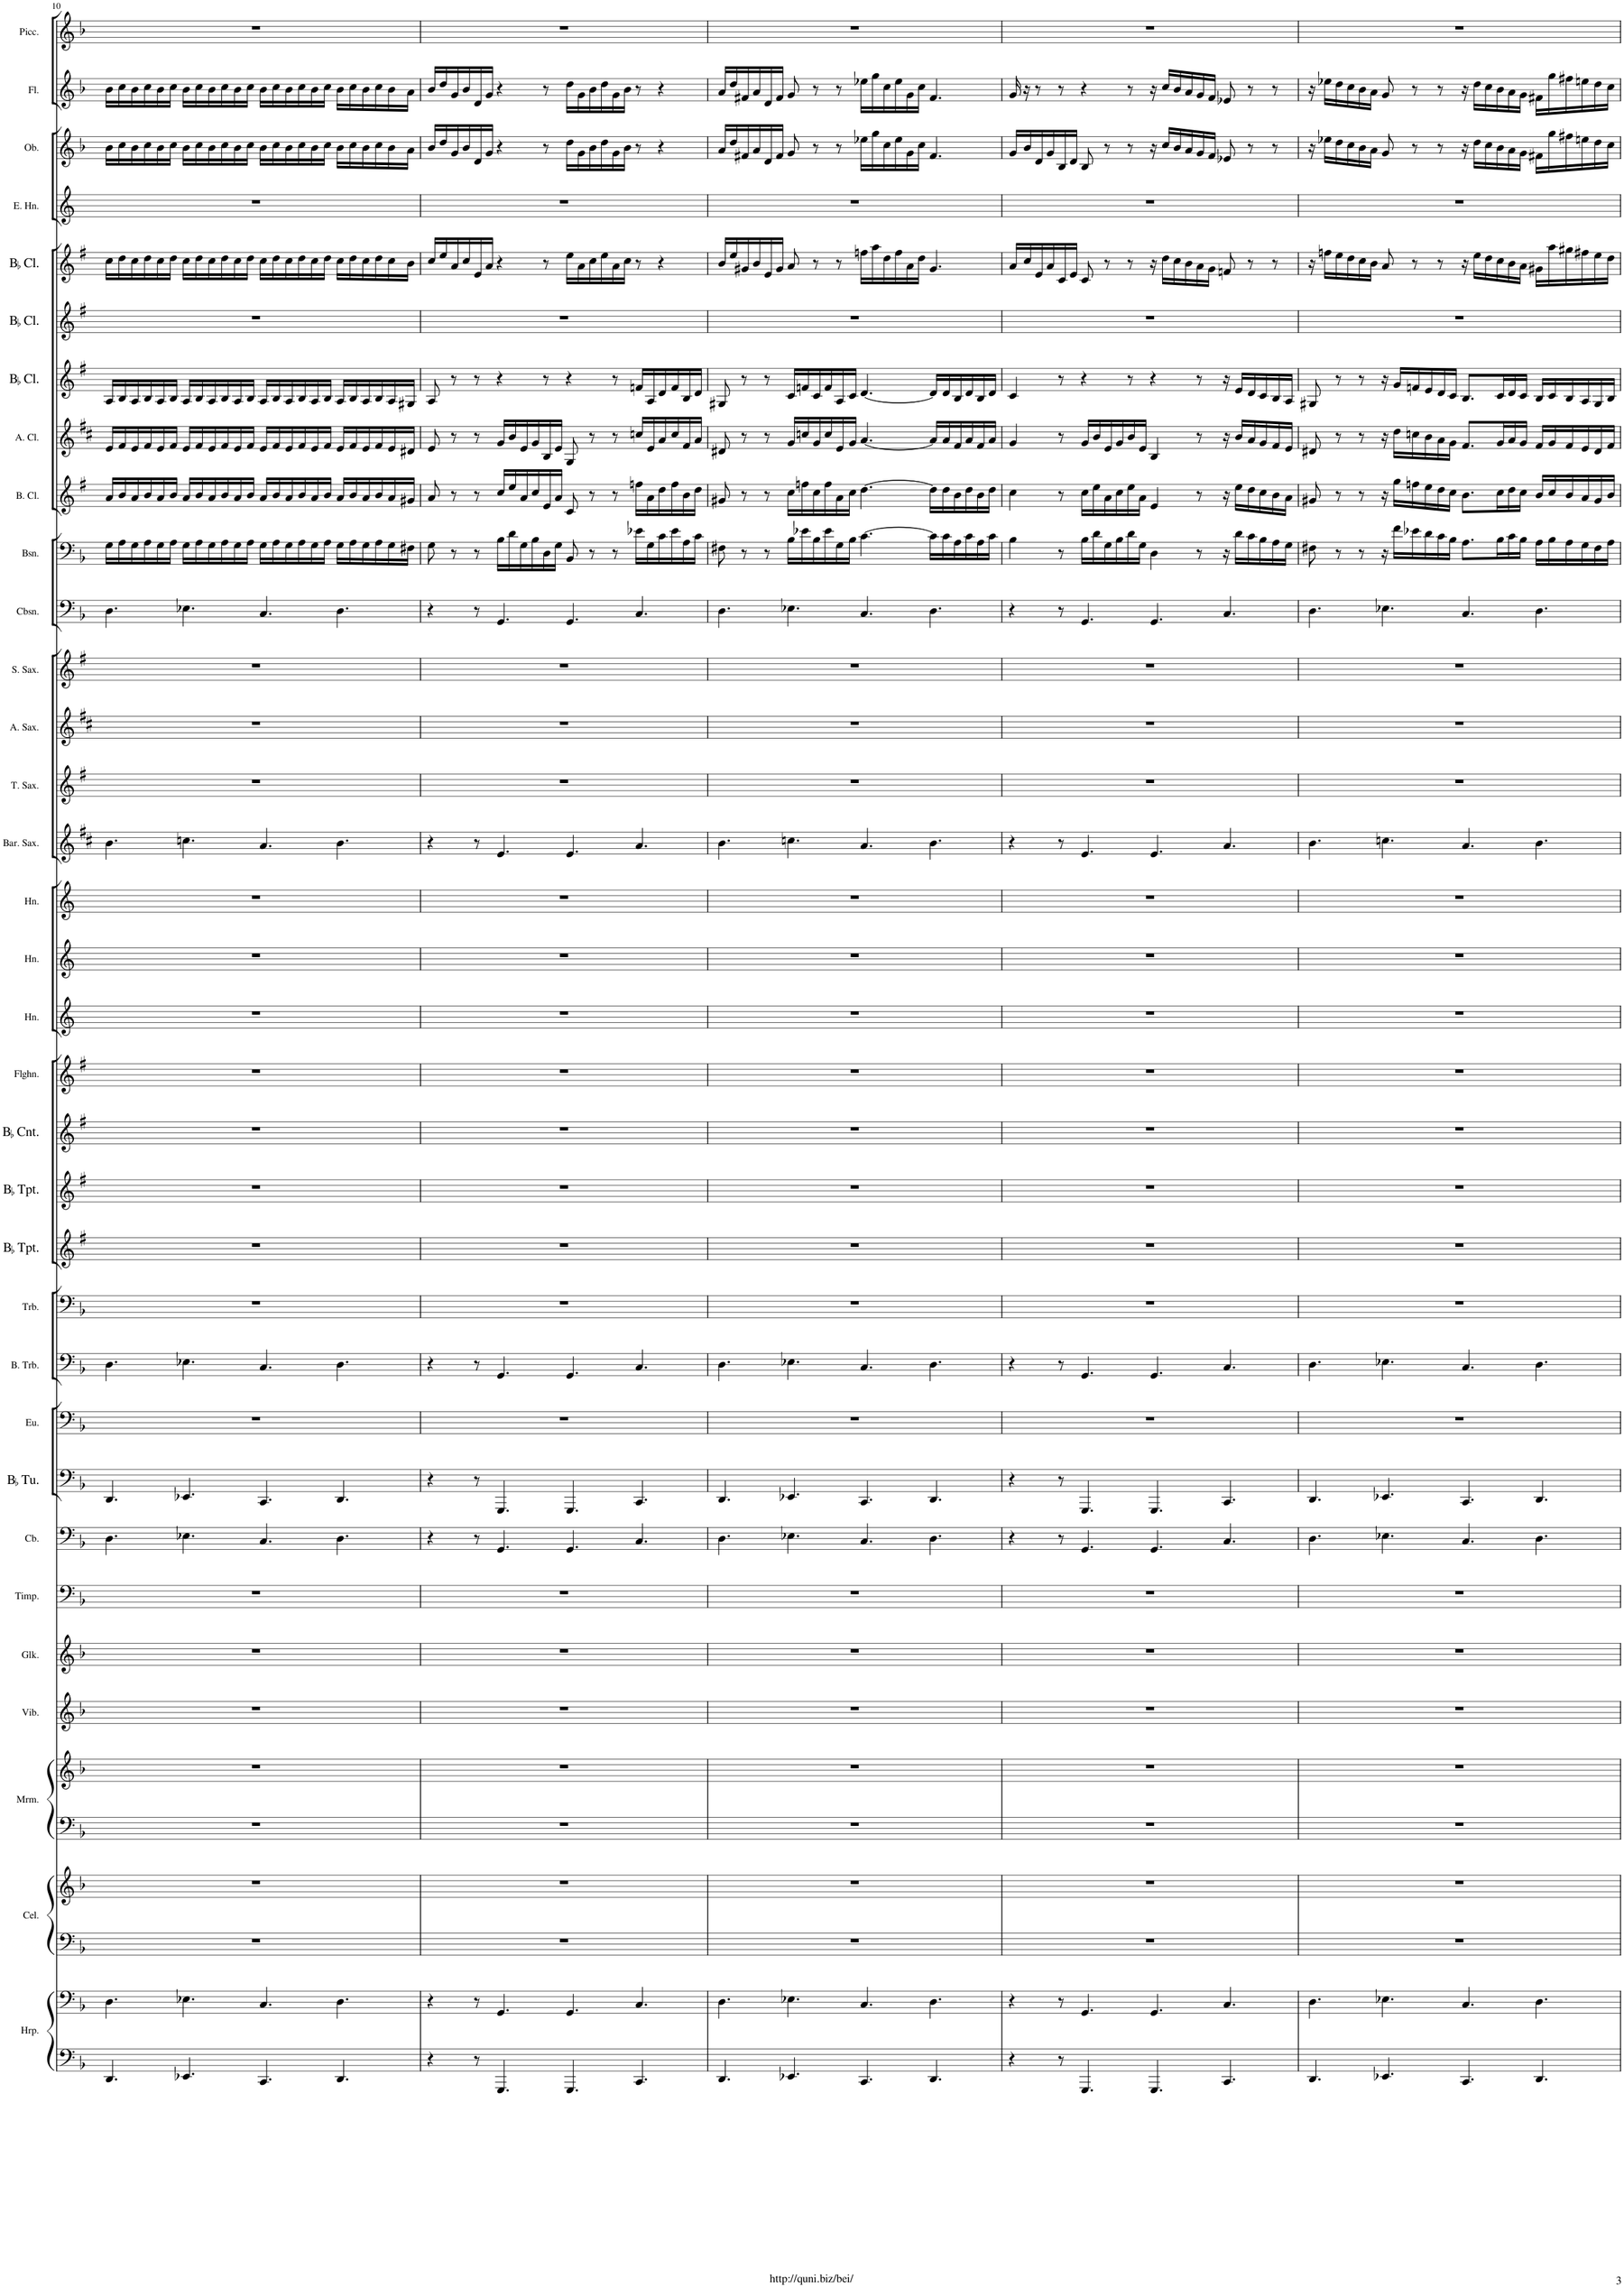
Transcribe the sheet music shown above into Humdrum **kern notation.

**kern	**kern	**kern	**kern	**kern	**kern	**kern	**kern	**kern	**kern	**kern	**kern	**kern	**kern	**kern	**kern	**kern	**kern	**kern	**kern	**kern	**kern	**kern	**kern	**kern	**kern	**kern	**kern	**kern	**kern	**kern	**kern	**kern	**kern	**kern	**kern
*part33	*part33	*part32	*part32	*part31	*part31	*part30	*part29	*part28	*part27	*part26	*part25	*part24	*part23	*part22	*part21	*part20	*part19	*part18	*part17	*part16	*part15	*part14	*part13	*part12	*part11	*part10	*part9	*part8	*part7	*part6	*part5	*part4	*part3	*part2	*part1
*staff36	*staff35	*staff34	*staff33	*staff32	*staff31	*staff30	*staff29	*staff28	*staff27	*staff26	*staff25	*staff24	*staff23	*staff22	*staff21	*staff20	*staff19	*staff18	*staff17	*staff16	*staff15	*staff14	*staff13	*staff12	*staff11	*staff10	*staff9	*staff8	*staff7	*staff6	*staff5	*staff4	*staff3	*staff2	*staff1
*I"Harp	*	*I"Celesta	*	*I"Marimba	*	*I"Vibraphone	*I"Glockenspiel	*I"Timpani	*I"Double Bass	*I"BaccidentalFlat Tuba	*I"Euphonium	*I"Bass Trombone	*I"Trombone	*I"BaccidentalFlat Trumpet	*I"BaccidentalFlat Trumpet	*I"BaccidentalFlat Cornet	*I"Flugelhorn	*I"Horn	*I"Horn	*I"Horn	*I"Baritone Saxophone	*I"Tenor Saxophone	*I"Alto Saxophone	*I"Soprano Saxophone	*I"Contrabassoon	*I"Bassoon	*I"Bass Clarinet	*I"Alto Clarinet	*I"BaccidentalFlat Clarinet	*I"BaccidentalFlat Clarinet	*I"BaccidentalFlat Clarinet	*I"English Horn	*I"Oboe	*I"Flute	*I"Piccolo
*I'Hrp.	*	*I'Cel.	*	*I'Mrm.	*	*I'Vib.	*I'Glk.	*I'Timp.	*	*I'BaccidentalFlat Tu.	*I'Eu.	*I'B. Trb.	*I'Trb.	*I'BaccidentalFlat Tpt.	*I'BaccidentalFlat Tpt.	*I'BaccidentalFlat Cnt.	*I'Flghn.	*I'Hn.	*I'Hn.	*I'Hn.	*I'Bar. Sax.	*I'T. Sax.	*I'A. Sax.	*I'S. Sax.	*I'Cbsn.	*I'Bsn.	*I'B. Cl.	*I'A. Cl.	*I'BaccidentalFlat Cl.	*I'BaccidentalFlat Cl.	*I'BaccidentalFlat Cl.	*I'E. Hn.	*I'Ob.	*I'Fl.	*I'Picc.
!!LO:PB:g=z
*clefF4	*clefF4	*clefF4	*clefG2	*clefF4	*clefG2	*clefG2	*clefG2	*clefF4	*clefF4	*clefF4	*clefF4	*clefF4	*clefF4	*clefG2	*clefG2	*clefG2	*clefG2	*clefG2	*clefG2	*clefG2	*clefG2	*clefG2	*clefG2	*clefG2	*clefF4	*clefF4	*clefG2	*clefG2	*clefG2	*clefG2	*clefG2	*clefG2	*clefG2	*clefG2	*clefG2
*	*	*Trd-7c-12	*Trd-7c-12	*	*	*	*Trd-14c-24	*	*Trd7c12	*	*	*	*	*Trd1c2	*Trd1c2	*Trd1c2	*Trd1c2	*Trd4c7	*Trd4c7	*Trd4c7	*Trd12c21	*Trd8c14	*Trd5c9	*Trd1c2	*Trd7c12	*	*Trd8c14	*Trd5c9	*Trd1c2	*Trd1c2	*Trd1c2	*Trd4c7	*	*	*Trd-7c-12
*k[b-]	*k[b-]	*k[b-]	*k[b-]	*k[b-]	*k[b-]	*k[b-]	*k[b-]	*k[b-]	*k[b-]	*k[b-]	*k[b-]	*k[b-]	*k[b-]	*k[f#]	*k[f#]	*k[f#]	*k[f#]	*k[]	*k[]	*k[]	*k[f#c#]	*k[f#]	*k[f#c#]	*k[f#]	*k[b-]	*k[b-]	*k[f#]	*k[f#c#]	*k[f#]	*k[f#]	*k[f#]	*k[]	*k[b-]	*k[b-]	*k[b-]
*M12/8	*M12/8	*M12/8	*M12/8	*M12/8	*M12/8	*M12/8	*M12/8	*M12/8	*M12/8	*M12/8	*M12/8	*M12/8	*M12/8	*M12/8	*M12/8	*M12/8	*M12/8	*M12/8	*M12/8	*M12/8	*M12/8	*M12/8	*M12/8	*M12/8	*M12/8	*M12/8	*M12/8	*M12/8	*M12/8	*M12/8	*M12/8	*M12/8	*M12/8	*M12/8	*M12/8
=10	=10	=10	=10	=10	=10	=10	=10	=10	=10	=10	=10	=10	=10	=10	=10	=10	=10	=10	=10	=10	=10	=10	=10	=10	=10	=10	=10	=10	=10	=10	=10	=10	=10	=10	=10
4.DD/	4.D\	1.r	1.r	1.r	1.r	1.r	1.r	1.r	4.D\	4.DD/	1.r	4.D\	1.r	1.r	1.r	1.r	1.r	1.r	1.r	1.r	4.b\	1.r	1.r	1.r	4.D\	16G\LL	16a/LL	16e/LL	16A/LL	1.r	16cc\LL	1.r	16b-\LL	16b-\LL	1.r
.	.	.	.	.	.	.	.	.	.	.	.	.	.	.	.	.	.	.	.	.	.	.	.	.	.	16A\	16b/	16f#/	16B/	.	16dd\	.	16cc\	16cc\	.
.	.	.	.	.	.	.	.	.	.	.	.	.	.	.	.	.	.	.	.	.	.	.	.	.	.	16G\	16a/	16e/	16A/	.	16cc\	.	16b-\	16b-\	.
.	.	.	.	.	.	.	.	.	.	.	.	.	.	.	.	.	.	.	.	.	.	.	.	.	.	16A\	16b/	16f#/	16B/	.	16dd\	.	16cc\	16cc\	.
.	.	.	.	.	.	.	.	.	.	.	.	.	.	.	.	.	.	.	.	.	.	.	.	.	.	16G\	16a/	16e/	16A/	.	16cc\	.	16b-\	16b-\	.
.	.	.	.	.	.	.	.	.	.	.	.	.	.	.	.	.	.	.	.	.	.	.	.	.	.	16A\JJ	16b/JJ	16f#/JJ	16B/JJ	.	16dd\JJ	.	16cc\JJ	16cc\JJ	.
4.EE-X/	4.E-X\	.	.	.	.	.	.	.	4.E-X\	4.EE-X/	.	4.E-X\	.	.	.	.	.	.	.	.	4.ccn\	.	.	.	4.E-X\	16G\LL	16a/LL	16e/LL	16A/LL	.	16cc\LL	.	16b-\LL	16b-\LL	.
.	.	.	.	.	.	.	.	.	.	.	.	.	.	.	.	.	.	.	.	.	.	.	.	.	.	16A\	16b/	16f#/	16B/	.	16dd\	.	16cc\	16cc\	.
.	.	.	.	.	.	.	.	.	.	.	.	.	.	.	.	.	.	.	.	.	.	.	.	.	.	16G\	16a/	16e/	16A/	.	16cc\	.	16b-\	16b-\	.
.	.	.	.	.	.	.	.	.	.	.	.	.	.	.	.	.	.	.	.	.	.	.	.	.	.	16A\	16b/	16f#/	16B/	.	16dd\	.	16cc\	16cc\	.
.	.	.	.	.	.	.	.	.	.	.	.	.	.	.	.	.	.	.	.	.	.	.	.	.	.	16G\	16a/	16e/	16A/	.	16cc\	.	16b-\	16b-\	.
.	.	.	.	.	.	.	.	.	.	.	.	.	.	.	.	.	.	.	.	.	.	.	.	.	.	16A\JJ	16b/JJ	16f#/JJ	16B/JJ	.	16dd\JJ	.	16cc\JJ	16cc\JJ	.
4.CC/	4.C/	.	.	.	.	.	.	.	4.C/	4.CC/	.	4.C/	.	.	.	.	.	.	.	.	4.a/	.	.	.	4.C/	16G\LL	16a/LL	16e/LL	16A/LL	.	16cc\LL	.	16b-\LL	16b-\LL	.
.	.	.	.	.	.	.	.	.	.	.	.	.	.	.	.	.	.	.	.	.	.	.	.	.	.	16A\	16b/	16f#/	16B/	.	16dd\	.	16cc\	16cc\	.
.	.	.	.	.	.	.	.	.	.	.	.	.	.	.	.	.	.	.	.	.	.	.	.	.	.	16G\	16a/	16e/	16A/	.	16cc\	.	16b-\	16b-\	.
.	.	.	.	.	.	.	.	.	.	.	.	.	.	.	.	.	.	.	.	.	.	.	.	.	.	16A\	16b/	16f#/	16B/	.	16dd\	.	16cc\	16cc\	.
.	.	.	.	.	.	.	.	.	.	.	.	.	.	.	.	.	.	.	.	.	.	.	.	.	.	16G\	16a/	16e/	16A/	.	16cc\	.	16b-\	16b-\	.
.	.	.	.	.	.	.	.	.	.	.	.	.	.	.	.	.	.	.	.	.	.	.	.	.	.	16A\JJ	16b/JJ	16f#/JJ	16B/JJ	.	16dd\JJ	.	16cc\JJ	16cc\JJ	.
4.DD/	4.D\	.	.	.	.	.	.	.	4.D\	4.DD/	.	4.D\	.	.	.	.	.	.	.	.	4.b\	.	.	.	4.D\	16G\LL	16a/LL	16e/LL	16A/LL	.	16cc\LL	.	16b-\LL	16b-\LL	.
.	.	.	.	.	.	.	.	.	.	.	.	.	.	.	.	.	.	.	.	.	.	.	.	.	.	16A\	16b/	16f#/	16B/	.	16dd\	.	16cc\	16cc\	.
.	.	.	.	.	.	.	.	.	.	.	.	.	.	.	.	.	.	.	.	.	.	.	.	.	.	16G\	16a/	16e/	16A/	.	16cc\	.	16b-\	16b-\	.
.	.	.	.	.	.	.	.	.	.	.	.	.	.	.	.	.	.	.	.	.	.	.	.	.	.	16A\	16b/	16f#/	16B/	.	16dd\	.	16cc\	16cc\	.
.	.	.	.	.	.	.	.	.	.	.	.	.	.	.	.	.	.	.	.	.	.	.	.	.	.	16G\	16a/	16e/	16A/	.	16cc\	.	16b-\	16b-\	.
.	.	.	.	.	.	.	.	.	.	.	.	.	.	.	.	.	.	.	.	.	.	.	.	.	.	16F#X\JJ	16g#X/JJ	16d#X/JJ	16G#X/JJ	.	16b\JJ	.	16a\JJ	16a\JJ	.
=11	=11	=11	=11	=11	=11	=11	=11	=11	=11	=11	=11	=11	=11	=11	=11	=11	=11	=11	=11	=11	=11	=11	=11	=11	=11	=11	=11	=11	=11	=11	=11	=11	=11	=11	=11
4r	4r	1.r	1.r	1.r	1.r	1.r	1.r	1.r	4r	4r	1.r	4r	1.r	1.r	1.r	1.r	1.r	1.r	1.r	1.r	4r	1.r	1.r	1.r	4r	8G\	8a/	8e/	8A/	1.r	16cc/LL	1.r	16b-/LL	16b-/LL	1.r
.	.	.	.	.	.	.	.	.	.	.	.	.	.	.	.	.	.	.	.	.	.	.	.	.	.	.	.	.	.	.	16ee/	.	16dd/	16dd/	.
.	.	.	.	.	.	.	.	.	.	.	.	.	.	.	.	.	.	.	.	.	.	.	.	.	.	8r	8r	8r	8r	.	16a/	.	16g/	16g/	.
.	.	.	.	.	.	.	.	.	.	.	.	.	.	.	.	.	.	.	.	.	.	.	.	.	.	.	.	.	.	.	16cc/	.	16b-/	16b-/	.
8r	8r	.	.	.	.	.	.	.	8r	8r	.	8r	.	.	.	.	.	.	.	.	8r	.	.	.	8r	8r	8r	8r	8r	.	16e/	.	16d/	16d/	.
.	.	.	.	.	.	.	.	.	.	.	.	.	.	.	.	.	.	.	.	.	.	.	.	.	.	.	.	.	.	.	16a/JJ	.	16g/JJ	16g/JJ	.
4.GGG/	4.GG/	.	.	.	.	.	.	.	4.GG/	4.GGG/	.	4.GG/	.	.	.	.	.	.	.	.	4.e/	.	.	.	4.GG/	16B-\LL	16cc/LL	16g/LL	4r	.	4r	.	4r	4r	.
.	.	.	.	.	.	.	.	.	.	.	.	.	.	.	.	.	.	.	.	.	.	.	.	.	.	16d\	16ee/	16b/	.	.	.	.	.	.	.
.	.	.	.	.	.	.	.	.	.	.	.	.	.	.	.	.	.	.	.	.	.	.	.	.	.	16G\	16a/	16e/	.	.	.	.	.	.	.
.	.	.	.	.	.	.	.	.	.	.	.	.	.	.	.	.	.	.	.	.	.	.	.	.	.	16B-\	16cc/	16g/	.	.	.	.	.	.	.
.	.	.	.	.	.	.	.	.	.	.	.	.	.	.	.	.	.	.	.	.	.	.	.	.	.	16D\	16e/	16B/	8r	.	8r	.	8r	8r	.
.	.	.	.	.	.	.	.	.	.	.	.	.	.	.	.	.	.	.	.	.	.	.	.	.	.	16G\JJ	16a/JJ	16e/JJ	.	.	.	.	.	.	.
4.GGG/	4.GG/	.	.	.	.	.	.	.	4.GG/	4.GGG/	.	4.GG/	.	.	.	.	.	.	.	.	4.e/	.	.	.	4.GG/	8BB-/	8c/	8G/	4r	.	16ee\LL	.	16dd\LL	16dd\LL	.
.	.	.	.	.	.	.	.	.	.	.	.	.	.	.	.	.	.	.	.	.	.	.	.	.	.	.	.	.	.	.	16a\	.	16g\	16g\	.
.	.	.	.	.	.	.	.	.	.	.	.	.	.	.	.	.	.	.	.	.	.	.	.	.	.	8r	8r	8r	.	.	16cc\	.	16b-\	16b-\	.
.	.	.	.	.	.	.	.	.	.	.	.	.	.	.	.	.	.	.	.	.	.	.	.	.	.	.	.	.	.	.	16ee\	.	16dd\	16dd\	.
.	.	.	.	.	.	.	.	.	.	.	.	.	.	.	.	.	.	.	.	.	.	.	.	.	.	8r	8r	8r	8r	.	16a\	.	16g\	16g\	.
.	.	.	.	.	.	.	.	.	.	.	.	.	.	.	.	.	.	.	.	.	.	.	.	.	.	.	.	.	.	.	16cc\JJ	.	16b-\JJ	16b-\JJ	.
4.CC/	4.C/	.	.	.	.	.	.	.	4.C/	4.CC/	.	4.C/	.	.	.	.	.	.	.	.	4.a/	.	.	.	4.C/	16e-X\LL	16ffn\LL	16ccn/LL	16fn/LL	.	8r	.	8r	8r	.
.	.	.	.	.	.	.	.	.	.	.	.	.	.	.	.	.	.	.	.	.	.	.	.	.	.	16G\	16a\	16e/	16A/	.	.	.	.	.	.
.	.	.	.	.	.	.	.	.	.	.	.	.	.	.	.	.	.	.	.	.	.	.	.	.	.	16c\	16dd\	16a/	16d/	.	4r	.	4r	4r	.
.	.	.	.	.	.	.	.	.	.	.	.	.	.	.	.	.	.	.	.	.	.	.	.	.	.	16e-\	16ff\	16cc/	16f/	.	.	.	.	.	.
.	.	.	.	.	.	.	.	.	.	.	.	.	.	.	.	.	.	.	.	.	.	.	.	.	.	16A\	16b\	16f#/	16B/	.	.	.	.	.	.
.	.	.	.	.	.	.	.	.	.	.	.	.	.	.	.	.	.	.	.	.	.	.	.	.	.	16c\JJ	16dd\JJ	16a/JJ	16d/JJ	.	.	.	.	.	.
=12	=12	=12	=12	=12	=12	=12	=12	=12	=12	=12	=12	=12	=12	=12	=12	=12	=12	=12	=12	=12	=12	=12	=12	=12	=12	=12	=12	=12	=12	=12	=12	=12	=12	=12	=12
4.DD/	4.D\	1.r	1.r	1.r	1.r	1.r	1.r	1.r	4.D\	4.DD/	1.r	4.D\	1.r	1.r	1.r	1.r	1.r	1.r	1.r	1.r	4.b\	1.r	1.r	1.r	4.D\	8F#X\	8g#X/	8d#X/	8G#X/	1.r	16b/LL	1.r	16a/LL	16a/LL	1.r
.	.	.	.	.	.	.	.	.	.	.	.	.	.	.	.	.	.	.	.	.	.	.	.	.	.	.	.	.	.	.	16ee/	.	16dd/	16dd/	.
.	.	.	.	.	.	.	.	.	.	.	.	.	.	.	.	.	.	.	.	.	.	.	.	.	.	8r	8r	8r	8r	.	16g#X/	.	16f#X/	16f#X/	.
.	.	.	.	.	.	.	.	.	.	.	.	.	.	.	.	.	.	.	.	.	.	.	.	.	.	.	.	.	.	.	16b/	.	16a/	16a/	.
.	.	.	.	.	.	.	.	.	.	.	.	.	.	.	.	.	.	.	.	.	.	.	.	.	.	8r	8r	8r	8r	.	16e/	.	16d/	16d/	.
.	.	.	.	.	.	.	.	.	.	.	.	.	.	.	.	.	.	.	.	.	.	.	.	.	.	.	.	.	.	.	16g#/JJ	.	16f#/JJ	16f#/JJ	.
4.EE-X/	4.E-X\	.	.	.	.	.	.	.	4.E-X\	4.EE-X/	.	4.E-X\	.	.	.	.	.	.	.	.	4.ccn\	.	.	.	4.E-X\	16B-\LL	16cc\LL	16g/LL	16c/LL	.	8a/	.	8g/	8g/	.
.	.	.	.	.	.	.	.	.	.	.	.	.	.	.	.	.	.	.	.	.	.	.	.	.	.	16e-X\	16ffn\	16ccn/	16fn/	.	.	.	.	.	.
.	.	.	.	.	.	.	.	.	.	.	.	.	.	.	.	.	.	.	.	.	.	.	.	.	.	16B-\	16cc\	16g/	16c/	.	8r	.	8r	8r	.
.	.	.	.	.	.	.	.	.	.	.	.	.	.	.	.	.	.	.	.	.	.	.	.	.	.	16e-\	16ff\	16cc/	16f/	.	.	.	.	.	.
.	.	.	.	.	.	.	.	.	.	.	.	.	.	.	.	.	.	.	.	.	.	.	.	.	.	16G\	16a\	16e/	16A/	.	8r	.	8r	8r	.
.	.	.	.	.	.	.	.	.	.	.	.	.	.	.	.	.	.	.	.	.	.	.	.	.	.	16B-\JJ	16cc\JJ	16g/JJ	16c/JJ	.	.	.	.	.	.
4.CC/	4.C/	.	.	.	.	.	.	.	4.C/	4.CC/	.	4.C/	.	.	.	.	.	.	.	.	4.a/	.	.	.	4.C/	[4.c\	[4.dd\	[4.a/	[4.d/	.	16ffn\LL	.	16ee-X\LL	16ee-X\LL	.
.	.	.	.	.	.	.	.	.	.	.	.	.	.	.	.	.	.	.	.	.	.	.	.	.	.	.	.	.	.	.	16aa\	.	16gg\	16gg\	.
.	.	.	.	.	.	.	.	.	.	.	.	.	.	.	.	.	.	.	.	.	.	.	.	.	.	.	.	.	.	.	16dd\	.	16cc\	16cc\	.
.	.	.	.	.	.	.	.	.	.	.	.	.	.	.	.	.	.	.	.	.	.	.	.	.	.	.	.	.	.	.	16ff\	.	16ee-\	16ee-\	.
.	.	.	.	.	.	.	.	.	.	.	.	.	.	.	.	.	.	.	.	.	.	.	.	.	.	.	.	.	.	.	16a\	.	16g\	16g\	.
.	.	.	.	.	.	.	.	.	.	.	.	.	.	.	.	.	.	.	.	.	.	.	.	.	.	.	.	.	.	.	16dd\JJ	.	16cc\JJ	16cc\JJ	.
4.DD/	4.D\	.	.	.	.	.	.	.	4.D\	4.DD/	.	4.D\	.	.	.	.	.	.	.	.	4.b\	.	.	.	4.D\	16c\LL]	16dd\LL]	16a/LL]	16d/LL]	.	4.g#/	.	4.f#/	4.f#/	.
.	.	.	.	.	.	.	.	.	.	.	.	.	.	.	.	.	.	.	.	.	.	.	.	.	.	16c\	16dd\	16a/	16d/	.	.	.	.	.	.
.	.	.	.	.	.	.	.	.	.	.	.	.	.	.	.	.	.	.	.	.	.	.	.	.	.	16A\	16b\	16f#/	16B/	.	.	.	.	.	.
.	.	.	.	.	.	.	.	.	.	.	.	.	.	.	.	.	.	.	.	.	.	.	.	.	.	16c\	16dd\	16a/	16d/	.	.	.	.	.	.
.	.	.	.	.	.	.	.	.	.	.	.	.	.	.	.	.	.	.	.	.	.	.	.	.	.	16A\	16b\	16f#/	16B/	.	.	.	.	.	.
.	.	.	.	.	.	.	.	.	.	.	.	.	.	.	.	.	.	.	.	.	.	.	.	.	.	16c\JJ	16dd\JJ	16a/JJ	16d/JJ	.	.	.	.	.	.
=13	=13	=13	=13	=13	=13	=13	=13	=13	=13	=13	=13	=13	=13	=13	=13	=13	=13	=13	=13	=13	=13	=13	=13	=13	=13	=13	=13	=13	=13	=13	=13	=13	=13	=13	=13
4r	4r	1.r	1.r	1.r	1.r	1.r	1.r	1.r	4r	4r	1.r	4r	1.r	1.r	1.r	1.r	1.r	1.r	1.r	1.r	4r	1.r	1.r	1.r	4r	4B-\	4cc\	4g/	4c/	1.r	16a/LL	1.r	16g/LL	16g/	1.r
.	.	.	.	.	.	.	.	.	.	.	.	.	.	.	.	.	.	.	.	.	.	.	.	.	.	.	.	.	.	.	16cc/	.	16b-/	16r	.
.	.	.	.	.	.	.	.	.	.	.	.	.	.	.	.	.	.	.	.	.	.	.	.	.	.	.	.	.	.	.	16e/	.	16d/	8r	.
.	.	.	.	.	.	.	.	.	.	.	.	.	.	.	.	.	.	.	.	.	.	.	.	.	.	.	.	.	.	.	16a/	.	16g/	.	.
8r	8r	.	.	.	.	.	.	.	8r	8r	.	8r	.	.	.	.	.	.	.	.	8r	.	.	.	8r	8r	8r	8r	8r	.	16c/	.	16B-/	8r	.
.	.	.	.	.	.	.	.	.	.	.	.	.	.	.	.	.	.	.	.	.	.	.	.	.	.	.	.	.	.	.	16e/JJ	.	16d/JJ	.	.
4.GGG/	4.GG/	.	.	.	.	.	.	.	4.GG/	4.GGG/	.	4.GG/	.	.	.	.	.	.	.	.	4.e/	.	.	.	4.GG/	16B-\LL	16cc\LL	16g/LL	4r	.	8c/	.	8B-/	4r	.
.	.	.	.	.	.	.	.	.	.	.	.	.	.	.	.	.	.	.	.	.	.	.	.	.	.	16d\	16ee\	16b/	.	.	.	.	.	.	.
.	.	.	.	.	.	.	.	.	.	.	.	.	.	.	.	.	.	.	.	.	.	.	.	.	.	16G\	16a\	16e/	.	.	8r	.	8r	.	.
.	.	.	.	.	.	.	.	.	.	.	.	.	.	.	.	.	.	.	.	.	.	.	.	.	.	16B-\	16cc\	16g/	.	.	.	.	.	.	.
.	.	.	.	.	.	.	.	.	.	.	.	.	.	.	.	.	.	.	.	.	.	.	.	.	.	16d\	16ee\	16b/	8r	.	8r	.	8r	8r	.
.	.	.	.	.	.	.	.	.	.	.	.	.	.	.	.	.	.	.	.	.	.	.	.	.	.	16G\JJ	16a\JJ	16e/JJ	.	.	.	.	.	.	.
4.GGG/	4.GG/	.	.	.	.	.	.	.	4.GG/	4.GGG/	.	4.GG/	.	.	.	.	.	.	.	.	4.e/	.	.	.	4.GG/	4D\	4e/	4B/	4r	.	16r	.	16r	16r	.
.	.	.	.	.	.	.	.	.	.	.	.	.	.	.	.	.	.	.	.	.	.	.	.	.	.	.	.	.	.	.	16dd\LL	.	16cc/LL	16cc/LL	.
.	.	.	.	.	.	.	.	.	.	.	.	.	.	.	.	.	.	.	.	.	.	.	.	.	.	.	.	.	.	.	16cc\	.	16b-/	16b-/	.
.	.	.	.	.	.	.	.	.	.	.	.	.	.	.	.	.	.	.	.	.	.	.	.	.	.	.	.	.	.	.	16b\	.	16a/	16a/	.
.	.	.	.	.	.	.	.	.	.	.	.	.	.	.	.	.	.	.	.	.	.	.	.	.	.	8r	8r	8r	8r	.	16a\	.	16g/	16g/	.
.	.	.	.	.	.	.	.	.	.	.	.	.	.	.	.	.	.	.	.	.	.	.	.	.	.	.	.	.	.	.	16g\JJ	.	16f/JJ	16f/JJ	.
4.CC/	4.C/	.	.	.	.	.	.	.	4.C/	4.CC/	.	4.C/	.	.	.	.	.	.	.	.	4.a/	.	.	.	4.C/	16r	16r	16r	16r	.	8fn/	.	8e-X/	8e-X/	.
.	.	.	.	.	.	.	.	.	.	.	.	.	.	.	.	.	.	.	.	.	.	.	.	.	.	16d\LL	16ee\LL	16b/LL	16e/LL	.	.	.	.	.	.
.	.	.	.	.	.	.	.	.	.	.	.	.	.	.	.	.	.	.	.	.	.	.	.	.	.	16c\	16dd\	16a/	16d/	.	8r	.	8r	8r	.
.	.	.	.	.	.	.	.	.	.	.	.	.	.	.	.	.	.	.	.	.	.	.	.	.	.	16B-\	16cc\	16g/	16c/	.	.	.	.	.	.
.	.	.	.	.	.	.	.	.	.	.	.	.	.	.	.	.	.	.	.	.	.	.	.	.	.	16A\	16b\	16f#/	16B/	.	8r	.	8r	8r	.
.	.	.	.	.	.	.	.	.	.	.	.	.	.	.	.	.	.	.	.	.	.	.	.	.	.	16G\JJ	16a\JJ	16e/JJ	16A/JJ	.	.	.	.	.	.
=14	=14	=14	=14	=14	=14	=14	=14	=14	=14	=14	=14	=14	=14	=14	=14	=14	=14	=14	=14	=14	=14	=14	=14	=14	=14	=14	=14	=14	=14	=14	=14	=14	=14	=14	=14
4.DD/	4.D\	1.r	1.r	1.r	1.r	1.r	1.r	1.r	4.D\	4.DD/	1.r	4.D\	1.r	1.r	1.r	1.r	1.r	1.r	1.r	1.r	4.b\	1.r	1.r	1.r	4.D\	8F#X\	8g#X/	8d#X/	8G#X/	1.r	16r	1.r	16r	16r	1.r
.	.	.	.	.	.	.	.	.	.	.	.	.	.	.	.	.	.	.	.	.	.	.	.	.	.	.	.	.	.	.	16ffn\LL	.	16ee-X\LL	16ee-X\LL	.
.	.	.	.	.	.	.	.	.	.	.	.	.	.	.	.	.	.	.	.	.	.	.	.	.	.	8r	8r	8r	8r	.	16ee\	.	16dd\	16dd\	.
.	.	.	.	.	.	.	.	.	.	.	.	.	.	.	.	.	.	.	.	.	.	.	.	.	.	.	.	.	.	.	16dd\	.	16cc\	16cc\	.
.	.	.	.	.	.	.	.	.	.	.	.	.	.	.	.	.	.	.	.	.	.	.	.	.	.	8r	8r	8r	8r	.	16cc\	.	16b-\	16b-\	.
.	.	.	.	.	.	.	.	.	.	.	.	.	.	.	.	.	.	.	.	.	.	.	.	.	.	.	.	.	.	.	16b\JJ	.	16a\JJ	16a\JJ	.
4.EE-X/	4.E-X\	.	.	.	.	.	.	.	4.E-X\	4.EE-X/	.	4.E-X\	.	.	.	.	.	.	.	.	4.ccn\	.	.	.	4.E-X\	16r	16r	16r	16r	.	8a/	.	8g/	8g/	.
.	.	.	.	.	.	.	.	.	.	.	.	.	.	.	.	.	.	.	.	.	.	.	.	.	.	16f\LL	16gg\LL	16dd\LL	16g/LL	.	.	.	.	.	.
.	.	.	.	.	.	.	.	.	.	.	.	.	.	.	.	.	.	.	.	.	.	.	.	.	.	16e-X\	16ffn\	16ccn\	16fn/	.	8r	.	8r	8r	.
.	.	.	.	.	.	.	.	.	.	.	.	.	.	.	.	.	.	.	.	.	.	.	.	.	.	16d\	16ee\	16b\	16e/	.	.	.	.	.	.
.	.	.	.	.	.	.	.	.	.	.	.	.	.	.	.	.	.	.	.	.	.	.	.	.	.	16c\	16dd\	16a\	16d/	.	8r	.	8r	8r	.
.	.	.	.	.	.	.	.	.	.	.	.	.	.	.	.	.	.	.	.	.	.	.	.	.	.	16B-\JJ	16cc\JJ	16g\JJ	16c/JJ	.	.	.	.	.	.
4.CC/	4.C/	.	.	.	.	.	.	.	4.C/	4.CC/	.	4.C/	.	.	.	.	.	.	.	.	4.a/	.	.	.	4.C/	8.A\L	8.b\L	8.f#/L	8.B/L	.	16r	.	16r	16r	.
.	.	.	.	.	.	.	.	.	.	.	.	.	.	.	.	.	.	.	.	.	.	.	.	.	.	.	.	.	.	.	16ee\LL	.	16dd\LL	16dd\LL	.
.	.	.	.	.	.	.	.	.	.	.	.	.	.	.	.	.	.	.	.	.	.	.	.	.	.	.	.	.	.	.	16dd\	.	16cc\	16cc\	.
.	.	.	.	.	.	.	.	.	.	.	.	.	.	.	.	.	.	.	.	.	.	.	.	.	.	16B-\L	16cc\L	16g/L	16c/L	.	16cc\	.	16b-\	16b-\	.
.	.	.	.	.	.	.	.	.	.	.	.	.	.	.	.	.	.	.	.	.	.	.	.	.	.	16c\	16dd\	16a/	16d/	.	16b\	.	16a\	16a\	.
.	.	.	.	.	.	.	.	.	.	.	.	.	.	.	.	.	.	.	.	.	.	.	.	.	.	16B-\JJ	16cc\JJ	16g/JJ	16c/JJ	.	16a\JJ	.	16g\JJ	16g\JJ	.
4.DD/	4.D\	.	.	.	.	.	.	.	4.D\	4.DD/	.	4.D\	.	.	.	.	.	.	.	.	4.b\	.	.	.	4.D\	16A\LL	16b/LL	16f#/LL	16B/LL	.	16g#X\LL	.	16f#X\LL	16f#X\LL	.
.	.	.	.	.	.	.	.	.	.	.	.	.	.	.	.	.	.	.	.	.	.	.	.	.	.	16B-\	16cc/	16g/	16c/	.	16aa\	.	16gg\	16gg\	.
.	.	.	.	.	.	.	.	.	.	.	.	.	.	.	.	.	.	.	.	.	.	.	.	.	.	16A\	16b/	16f#/	16B/	.	16gg#X\	.	16ff#X\	16ff#X\	.
.	.	.	.	.	.	.	.	.	.	.	.	.	.	.	.	.	.	.	.	.	.	.	.	.	.	16G\	16a/	16e/	16A/	.	16ff#X\	.	16een\	16een\	.
.	.	.	.	.	.	.	.	.	.	.	.	.	.	.	.	.	.	.	.	.	.	.	.	.	.	16F#\	16g#/	16d#/	16G#/	.	16ee\	.	16dd\	16dd\	.
.	.	.	.	.	.	.	.	.	.	.	.	.	.	.	.	.	.	.	.	.	.	.	.	.	.	16A\JJ	16b/JJ	16f#/JJ	16B/JJ	.	16dd\JJ	.	16cc\JJ	16cc\JJ	.
=	=	=	=	=	=	=	=	=	=	=	=	=	=	=	=	=	=	=	=	=	=	=	=	=	=	=	=	=	=	=	=	=	=	=	=
*-	*-	*-	*-	*-	*-	*-	*-	*-	*-	*-	*-	*-	*-	*-	*-	*-	*-	*-	*-	*-	*-	*-	*-	*-	*-	*-	*-	*-	*-	*-	*-	*-	*-	*-	*-
